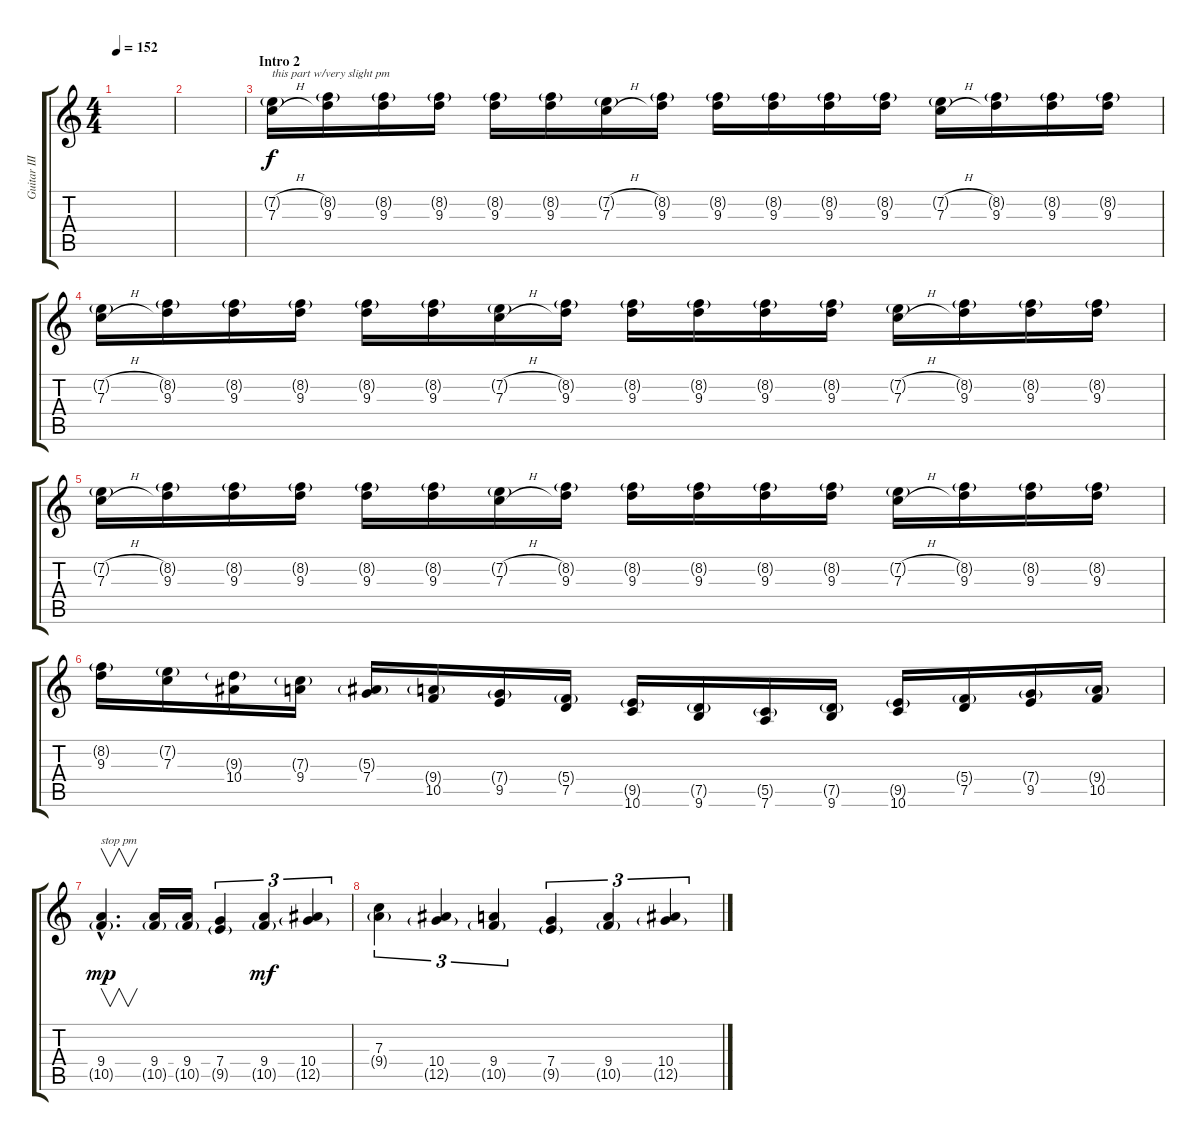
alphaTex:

\track ("Guitar III (Additional)" "Guitar III") {instrument distortionguitar}
\staff {score tabs}
\tuning (D4 A3 F3 C3 G2 D2) {hide}
\ts (4 4)
\tempo 152
\clef g2
\ks c
|
|
\section ("" "Intro 2")
(7.2{h g} 7.3{h}).16{txt "this part w/very slight pm" volume 14} (8.2{g} 9.3).16 (8.2{g} 9.3).16 (8.2{g} 9.3).16 (8.2{g} 9.3).16 (8.2{g} 9.3).16 (7.2{h g} 7.3{h}).16 (8.2{g} 9.3).16 (8.2{g} 9.3).16 (8.2{g} 9.3).16 (8.2{g} 9.3).16 (8.2{g} 9.3).16 (7.2{h g} 7.3{h}).16 (8.2{g} 9.3).16 (8.2{g} 9.3).16 (8.2{g} 9.3).16 |
(7.2{h g} 7.3{h}).16 (8.2{g} 9.3).16 (8.2{g} 9.3).16 (8.2{g} 9.3).16 (8.2{g} 9.3).16 (8.2{g} 9.3).16 (7.2{h g} 7.3{h}).16 (8.2{g} 9.3).16 (8.2{g} 9.3).16 (8.2{g} 9.3).16 (8.2{g} 9.3).16 (8.2{g} 9.3).16 (7.2{h g} 7.3{h}).16 (8.2{g} 9.3).16 (8.2{g} 9.3).16 (8.2{g} 9.3).16 |
(7.2{h g} 7.3{h}).16 (8.2{g} 9.3).16 (8.2{g} 9.3).16 (8.2{g} 9.3).16 (8.2{g} 9.3).16 (8.2{g} 9.3).16 (7.2{h g} 7.3{h}).16 (8.2{g} 9.3).16 (8.2{g} 9.3).16 (8.2{g} 9.3).16 (8.2{g} 9.3).16 (8.2{g} 9.3).16 (7.2{h g} 7.3{h}).16 (8.2{g} 9.3).16 (8.2{g} 9.3).16 (8.2{g} 9.3).16 |
(8.2{g} 9.3).16 (7.2{g} 7.3).16 (9.3{g} 10.4).16 (7.3{g} 9.4).16 (5.3{g} 7.4).16 (9.4{g} 10.5).16 (7.4{g} 9.5).16 (5.4{g} 7.5).16 (9.5{g} 10.6).16 (7.5{g} 9.6).16 (5.5{g} 7.6).16 (7.5{g} 9.6).16 (9.5{g} 10.6).16 (5.4{g} 7.5).16 (7.4{g} 9.5).16 (9.4{g} 10.5).16 |
(9.4{hac} 10.5{g hac}).4{v d txt "stop pm" dy mp} (9.4 10.5{g}).16 (9.4 10.5{g}).16 (7.4 9.5{g}).4{tu (3 2)} (9.4 10.5{g}).4{tu (3 2) dy mf} (10.4 12.5{g}).4{tu (3 2)} |
(7.3 9.4{g}).4{tu (3 2)} (10.4 12.5{g}).4{tu (3 2)} (9.4 10.5{g}).4{tu (3 2)} (7.4 9.5{g}).4{tu (3 2)} (9.4 10.5{g}).4{tu (3 2)} (10.4 12.5{g}).4{tu (3 2)}
